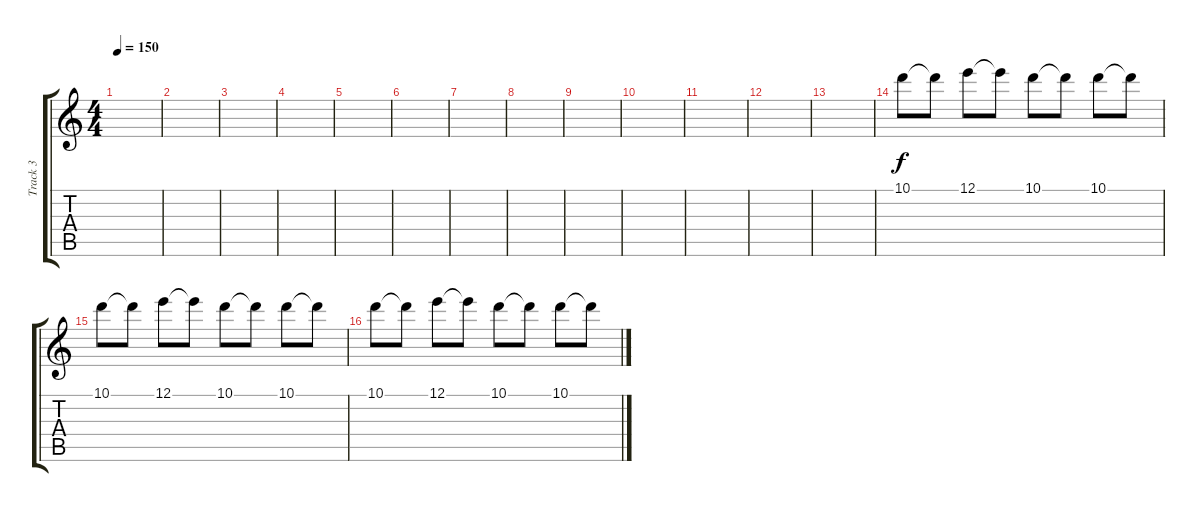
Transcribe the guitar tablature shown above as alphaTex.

\track ("Track 3" "Track 3") {instrument overdrivenguitar}
\staff {score tabs}
\tuning (E4 B3 G3 D3 A2 E2) {hide}
\ts (4 4)
\tempo 150
\clef g2
\ks c
|
|
|
|
|
|
|
|
|
|
|
|
|
10.1.8 10.1{t}.8 12.1.8 12.1{t}.8 10.1.8 10.1{t}.8 10.1.8 10.1{t}.8 |
10.1.8 10.1{t}.8 12.1.8 12.1{t}.8 10.1.8 10.1{t}.8 10.1.8 10.1{t}.8 |
10.1.8 10.1{t}.8 12.1.8 12.1{t}.8 10.1.8 10.1{t}.8 10.1.8 10.1{t}.8
